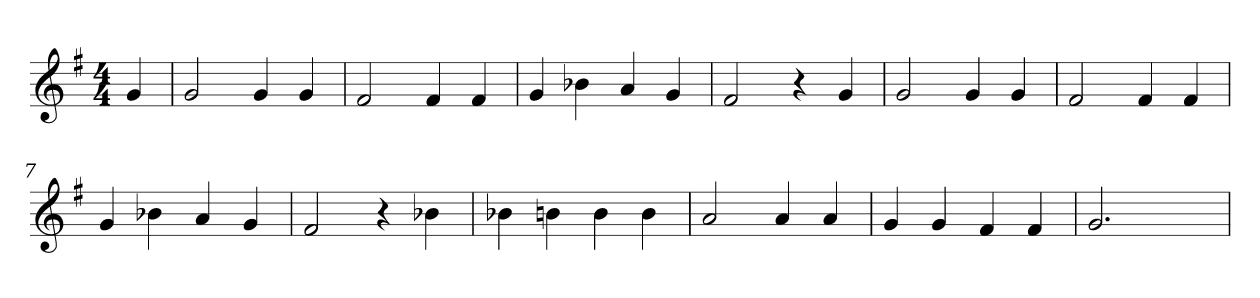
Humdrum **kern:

**kern
*part1
*staff1
*clefG2
*k[f#]
*G:
*M4/4
=
4g
=1
2g
4g
4g
=2
2f#
4f#
4f#
=3
4g
4b-X
4a
4g
=4
2f#
4r
4g
=5
2g
4g
4g
=6
2f#
4f#
4f#
=7
4g
4b-X
4a
4g
=8
2f#
4r
4b-X
=9
4b-X
4b
4b
4b
=10
2a
4a
4a
=11
4g
4g
4f#
4f#
=12
2.g
4ryy
=
*-
